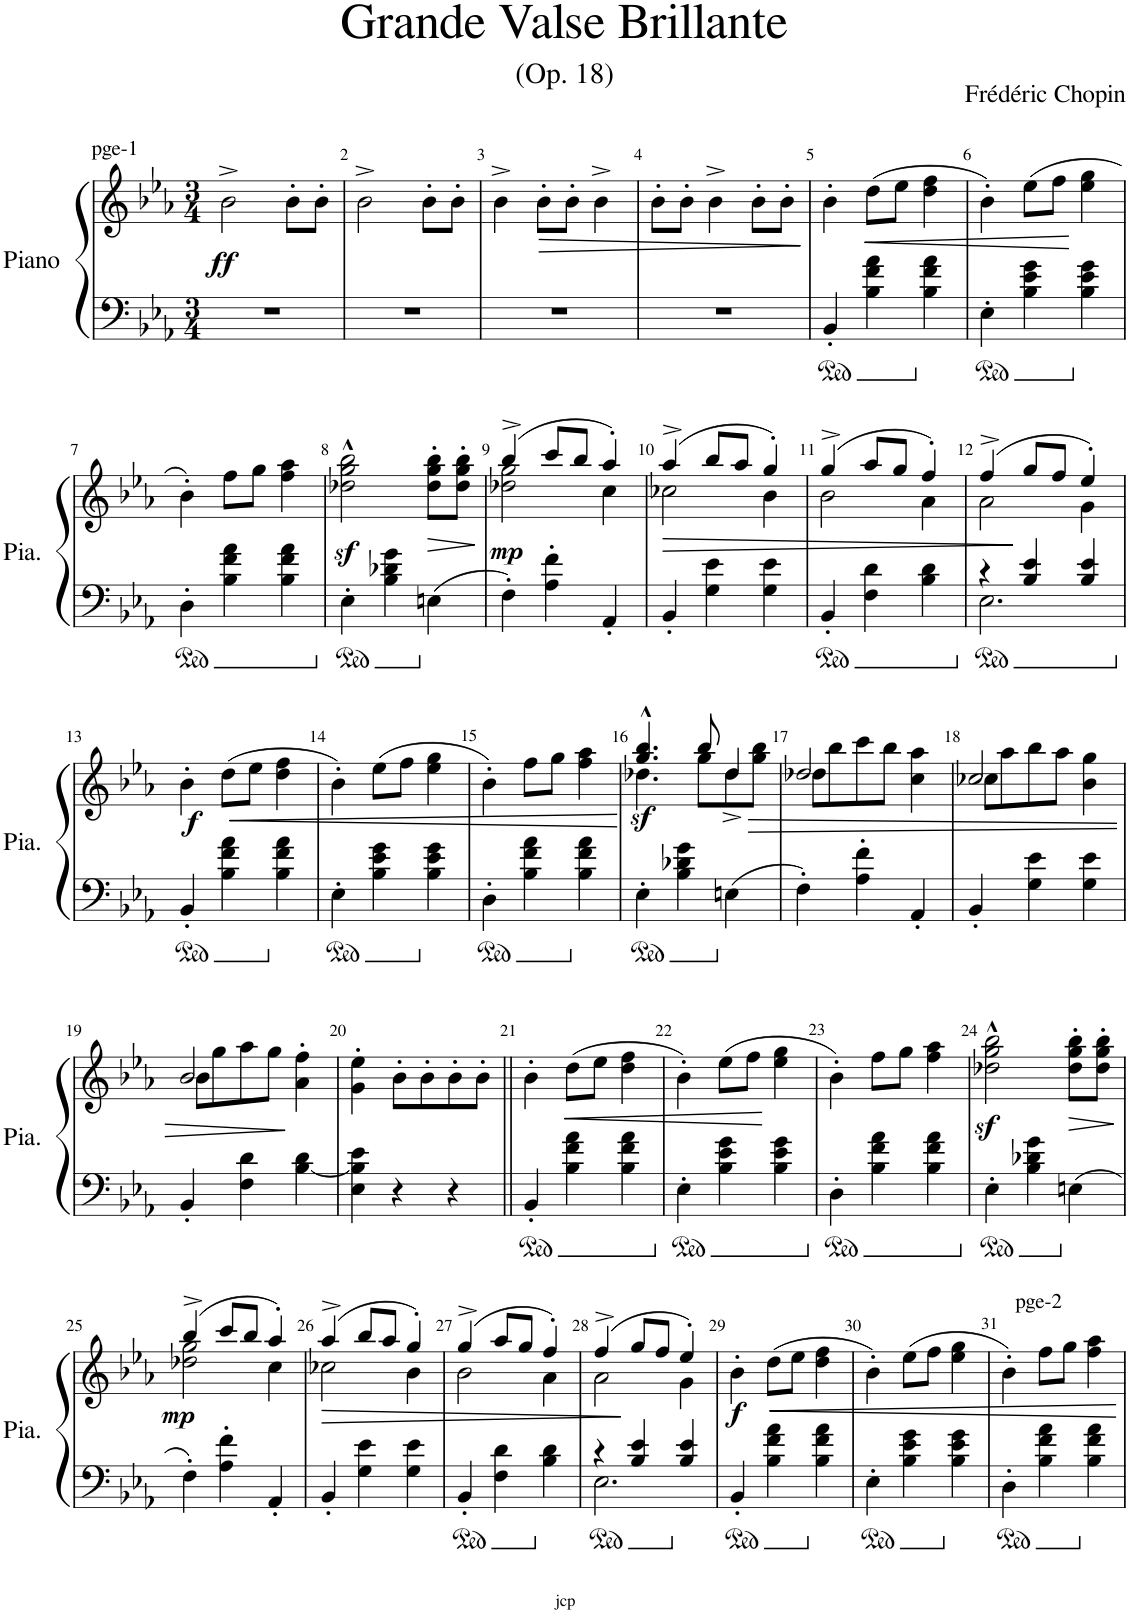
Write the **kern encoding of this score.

**kern	**kern	**dynam
*part1	*part1	*part1
*staff2	*staff1	*staff1/2
*I"Piano	*	*
*I'Pia.	*	*
*clefF4	*clefG2	*
*k[b-e-a-]	*k[b-e-a-]	*
*M3/4	*M3/4	*
=1	=1	=1
!	!LO:TX:a:t=pge-1	!
!	!	!LO:DY:b
2.r	2b-^\	ff
.	8b-'\L	.
.	8b-'\J	.
=2	=2	=2
2.r	2b-^\	.
.	8b-'\L	.
.	8b-'\J	.
=3	=3	=3
2.r	4b-^\	.
!	!	!LO:HP:b
.	8b-'\L	>
.	8b-'\J	.
.	4b-^\	.
=4	=4	=4
2.r	8b-'\L	.
.	8b-'\J	.
.	4b-^\	.
.	8b-'\L	.
.	8b-'\J	.
.	.	]
=5	=5	=5
4BB-'/	4b-'\	.
!	!	!LO:HP:b
4B-\ 4f\ 4a-\	(8dd\L	<
.	8ee-\J	.
4B-\ 4f\ 4a-\	4dd\ 4ff\	.
=6	=6	=6
4E-'\	4b-'\)	.
4B-\ 4e-\ 4g\	(8ee-\L	.
.	8ff\J	.
4B-\ 4e-\ 4g\	4ee-\ 4gg\	[
!!LO:LB:g=z
=7	=7	=7
4D'\	4b-'\)	.
4B-\ 4f\ 4a-\	8ff\L	.
.	8gg\J	.
4B-\ 4f\ 4a-\	4ff\ 4aa-\	.
=8	=8	=8
4E-'\	2dd-X\z<^^ 2gg\z<^^ 2bb-\z<^^	.
4B-\ 4d-X\ 4g\	.	.
!	!	!LO:HP:b
4En\	8dd-\' 8gg\' 8bb-\'L	>
.	8dd-\' 8gg\' 8bb-\'J	.
.	.	]
=9	=9	=9
*	*^	*
!	!	!	!LO:DY:b
4F'\	(4bb-^/	2dd-X\ 2gg\	mp
4A-\' 4f\'	8ccc/L	.	.
.	8bb-/J	.	.
4AA-'/	4aa-'/)	4cc\	.
=10	=10	=10	=10
!	!	!	!LO:HP:b
4BB-'/	(4aa-^/	2cc-X\	>
4G\ 4e-\	8bb-/L	.	.
.	8aa-/J	.	.
4G\ 4e-\	4gg'/)	4b-\	.
=11	=11	=11	=11
4BB-'/	(4gg^/	2b-\	.
4F\ 4d\	8aa-/L	.	.
.	8gg/J	.	.
4B-\ 4d\	4ff'/)	4a-\	.
=12	=12	=12	=12
*^	*	*	*
4r	2.E-\	(4ff^/	2a-\	.
4B-/ 4e-/	.	8gg/L	.	]
.	.	8ff/J	.	.
4B-/ 4e-/	.	4ee-'/)	4g\	.
*v	*v	*	*	*
!!LO:LB:g=z
=13	=13	=13	=13
!	!	!	!LO:DY:b
*	*v	*v	*
4BB-'/	4b-'\	f
!	!	!LO:HP:b
4B-\ 4f\ 4a-\	(8dd\L	<
.	8ee-\J	.
4B-\ 4f\ 4a-\	4dd\ 4ff\	.
=14	=14	=14
4E-'\	4b-'\)	.
4B-\ 4e-\ 4g\	(8ee-\L	.
.	8ff\J	.
4B-\ 4e-\ 4g\	4ee-\ 4gg\	.
=15	=15	=15
4D'\	4b-'\)	.
4B-\ 4f\ 4a-\	8ff\L	.
.	8gg\J	.
4B-\ 4f\ 4a-\	4ff\ 4aa-\	.
.	.	[
=16	=16	=16
*	*^	*
!	!	!	!LO:DY:b
4E-'\	4.gg/^^ 4.bb-/^^	4.dd-X\	sf
4B-\ 4d-X\ 4g\	.	.	.
.	8bb-/	8gg\L	.
4En\	4dd-^</	8dd-\	.
!	!	!	!LO:HP:b
.	.	8gg\ 8bb-\J	>
=17	=17	=17	=17
4F'\	2dd-X/	8dd-\L	.
.	.	8bb-\	.
4A-\' 4f\'	.	8ccc\	.
.	.	8bb-\J	.
4AA-'/	4cc\ 4aa-\	4ryy	.
=18	=18	=18	=18
4BB-'/	2cc-X/	8cc-\L	.
.	.	8aa-\	.
4G\ 4e-\	.	8bb-\	.
.	.	8aa-\J	.
4G\ 4e-\	4b-\ 4gg\	4ryy	.
!!LO:LB:g=z	!!
=19	=19	=19	=19
4BB-'/	2b-/	8b-\L	.
.	.	8gg\	.
4F\ 4d\	.	8aa-\	.
.	.	8gg\J	.
[4B-\ 4d\	4a-\' 4ff\'	4ryy	]
*	*v	*v	*
=20	=20	=20
4E-\ 4B-\] 4e-\	4g\' 4ee-\'	.
4r	8b-'\L	.
.	8b-'\	.
4r	8b-'\	.
.	8b-'\J	.
=21||	=21||	=21||
4BB-'/	4b-'\	.
!	!	!LO:HP:b
4B-\ 4f\ 4a-\	(8dd\L	<
.	8ee-\J	.
4B-\ 4f\ 4a-\	4dd\ 4ff\	.
=22	=22	=22
4E-'\	4b-'\)	.
4B-\ 4e-\ 4g\	(8ee-\L	.
.	8ff\J	.
4B-\ 4e-\ 4g\	4ee-\ 4gg\	[
=23	=23	=23
4D'\	4b-'\)	.
4B-\ 4f\ 4a-\	8ff\L	.
.	8gg\J	.
4B-\ 4f\ 4a-\	4ff\ 4aa-\	.
=24	=24	=24
4E-'\	2dd-X\z<^^ 2gg\z<^^ 2bb-\z<^^	.
4B-\ 4d-X\ 4g\	.	.
!	!	!LO:HP:b
4En\	8dd-\' 8gg\' 8bb-\'L	>
.	8dd-\' 8gg\' 8bb-\'J	.
.	.	]
!!LO:LB:g=z
=25	=25	=25
*	*^	*
!	!	!	!LO:DY:b
4F'\	(4bb-^/	2dd-X\ 2gg\	mp
4A-\' 4f\'	8ccc/L	.	.
.	8bb-/J	.	.
4AA-'/	4aa-'/)	4cc\	.
=26	=26	=26	=26
!	!	!	!LO:HP:b
4BB-'/	(4aa-^/	2cc-X\	>
4G\ 4e-\	8bb-/L	.	.
.	8aa-/J	.	.
4G\ 4e-\	4gg'/)	4b-\	.
=27	=27	=27	=27
4BB-'/	(4gg^/	2b-\	.
4F\ 4d\	8aa-/L	.	.
.	8gg/J	.	.
4B-\ 4d\	4ff'/)	4a-\	.
=28	=28	=28	=28
*^	*	*	*
4r	2.E-\	(4ff^/	2a-\	.
4B-/ 4e-/	.	8gg/L	.	]
.	.	8ff/J	.	.
4B-/ 4e-/	.	4ee-'/)	4g\	.
*v	*v	*	*	*
=29	=29	=29	=29
!	!	!	!LO:DY:b
*	*v	*v	*
4BB-'/	4b-'\	f
!	!	!LO:HP:b
4B-\ 4f\ 4a-\	(8dd\L	<
.	8ee-\J	.
4B-\ 4f\ 4a-\	4dd\ 4ff\	.
=30	=30	=30
4E-'\	4b-'\)	.
4B-\ 4e-\ 4g\	(8ee-\L	.
.	8ff\J	.
4B-\ 4e-\ 4g\	4ee-\ 4gg\	.
=31	=31	=31
4D'\	4b-'\)	.
!	!LO:TX:a:t=pge-2	!
4B-\ 4f\ 4a-\	8ff\L	.
.	8gg\J	.
4B-\ 4f\ 4a-\	4ff\ 4aa-\	.
.	.	[
=	=	=
*-	*-	*-
